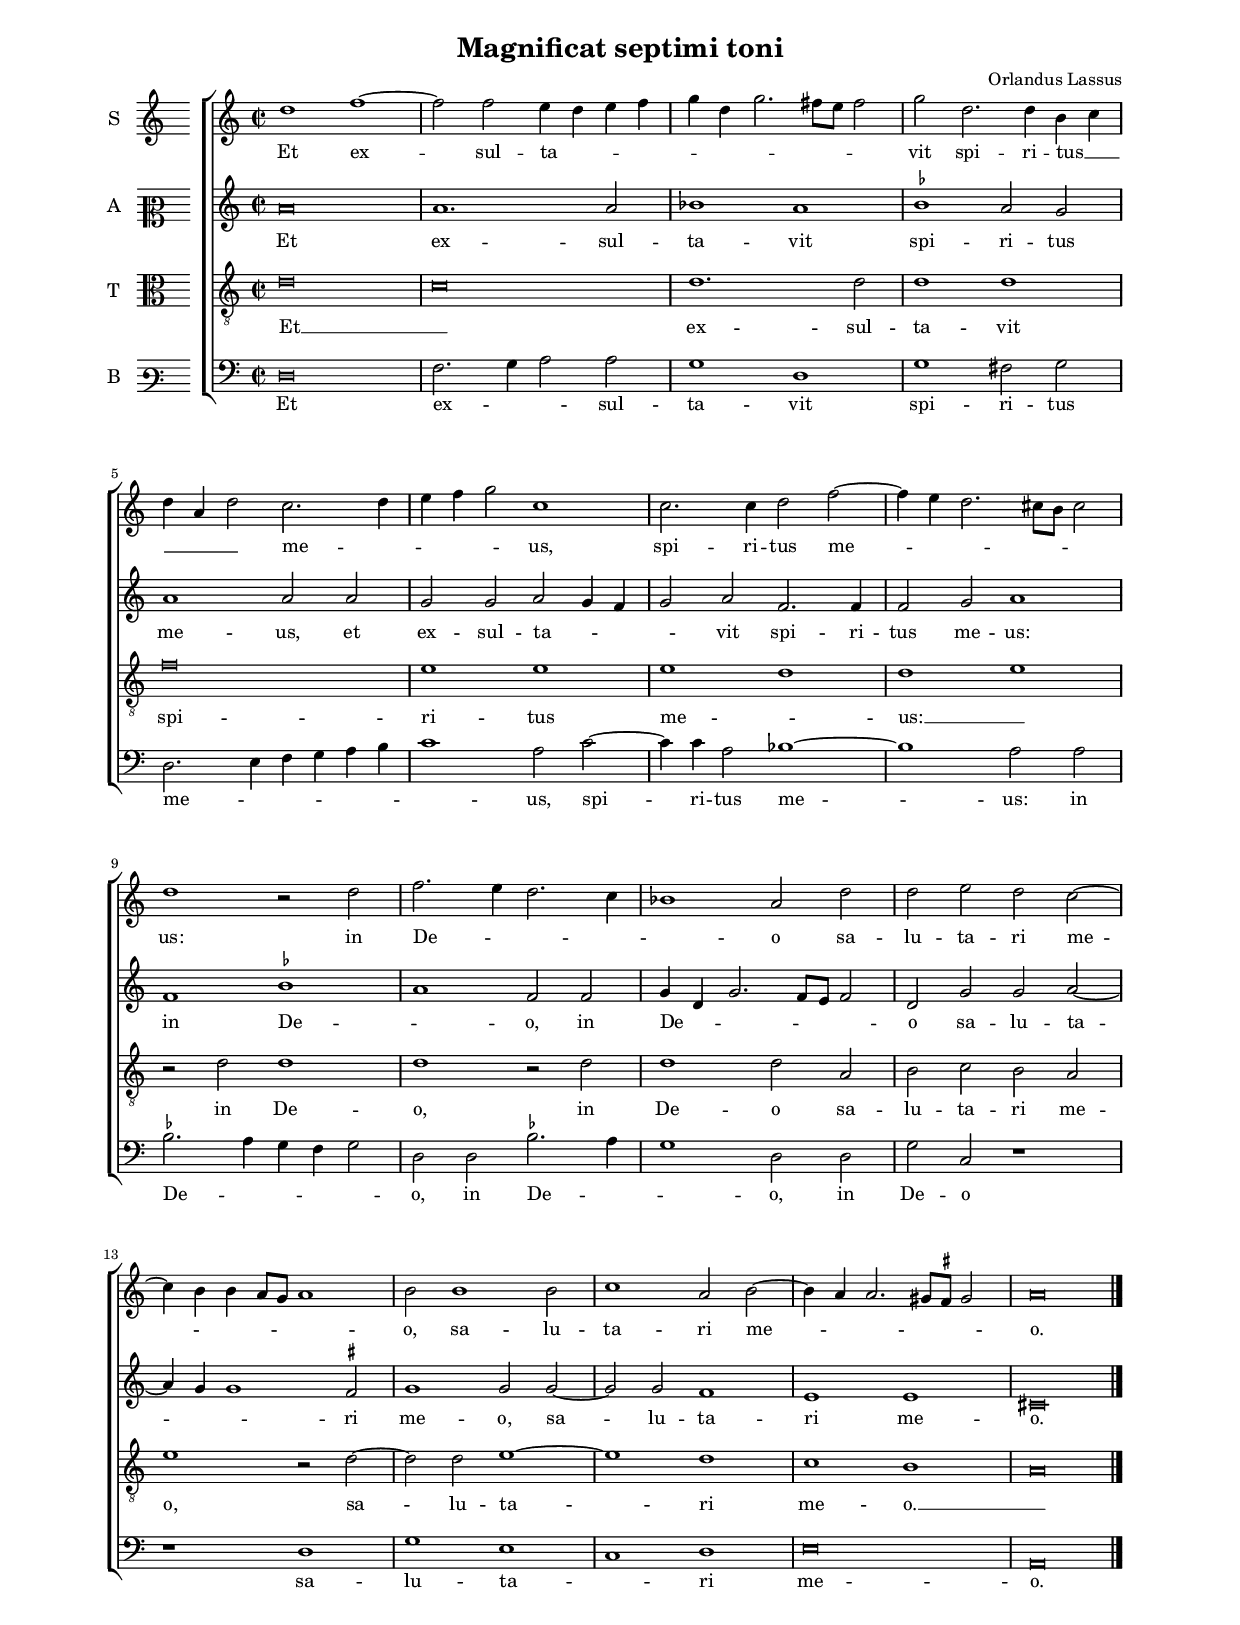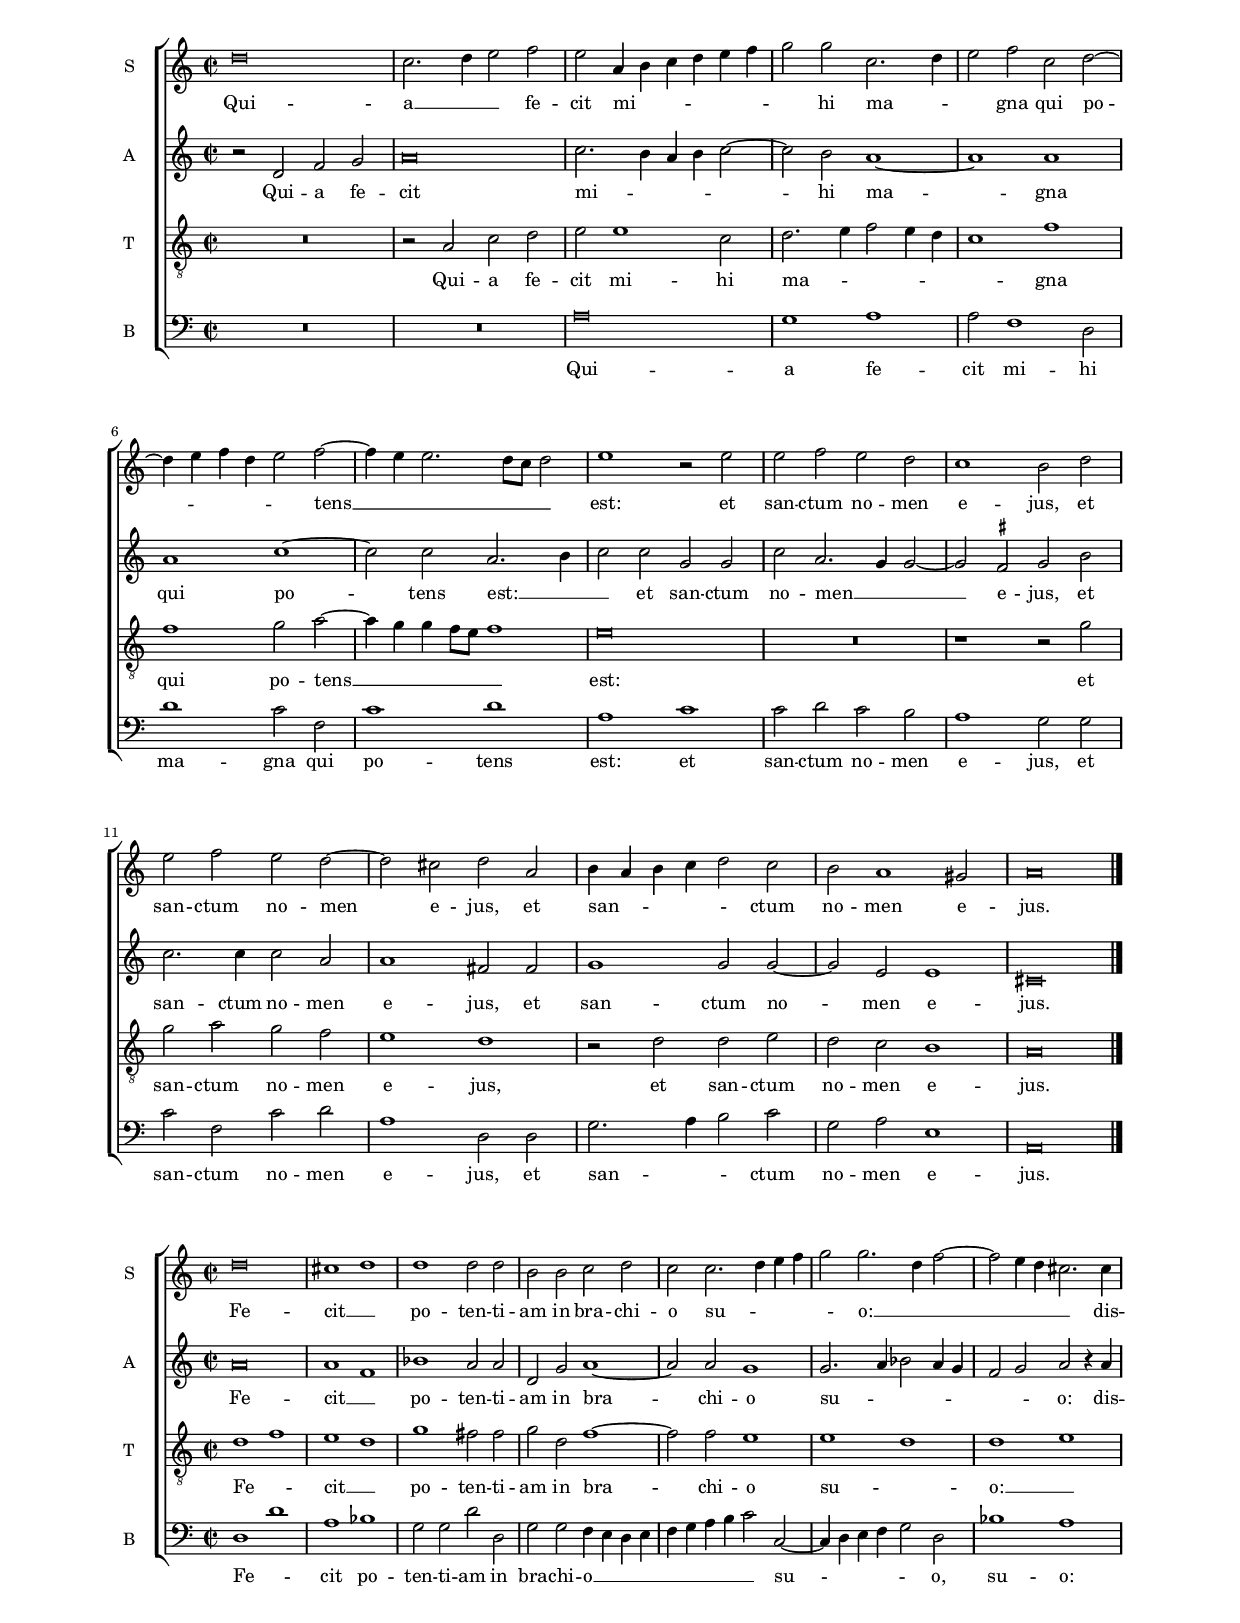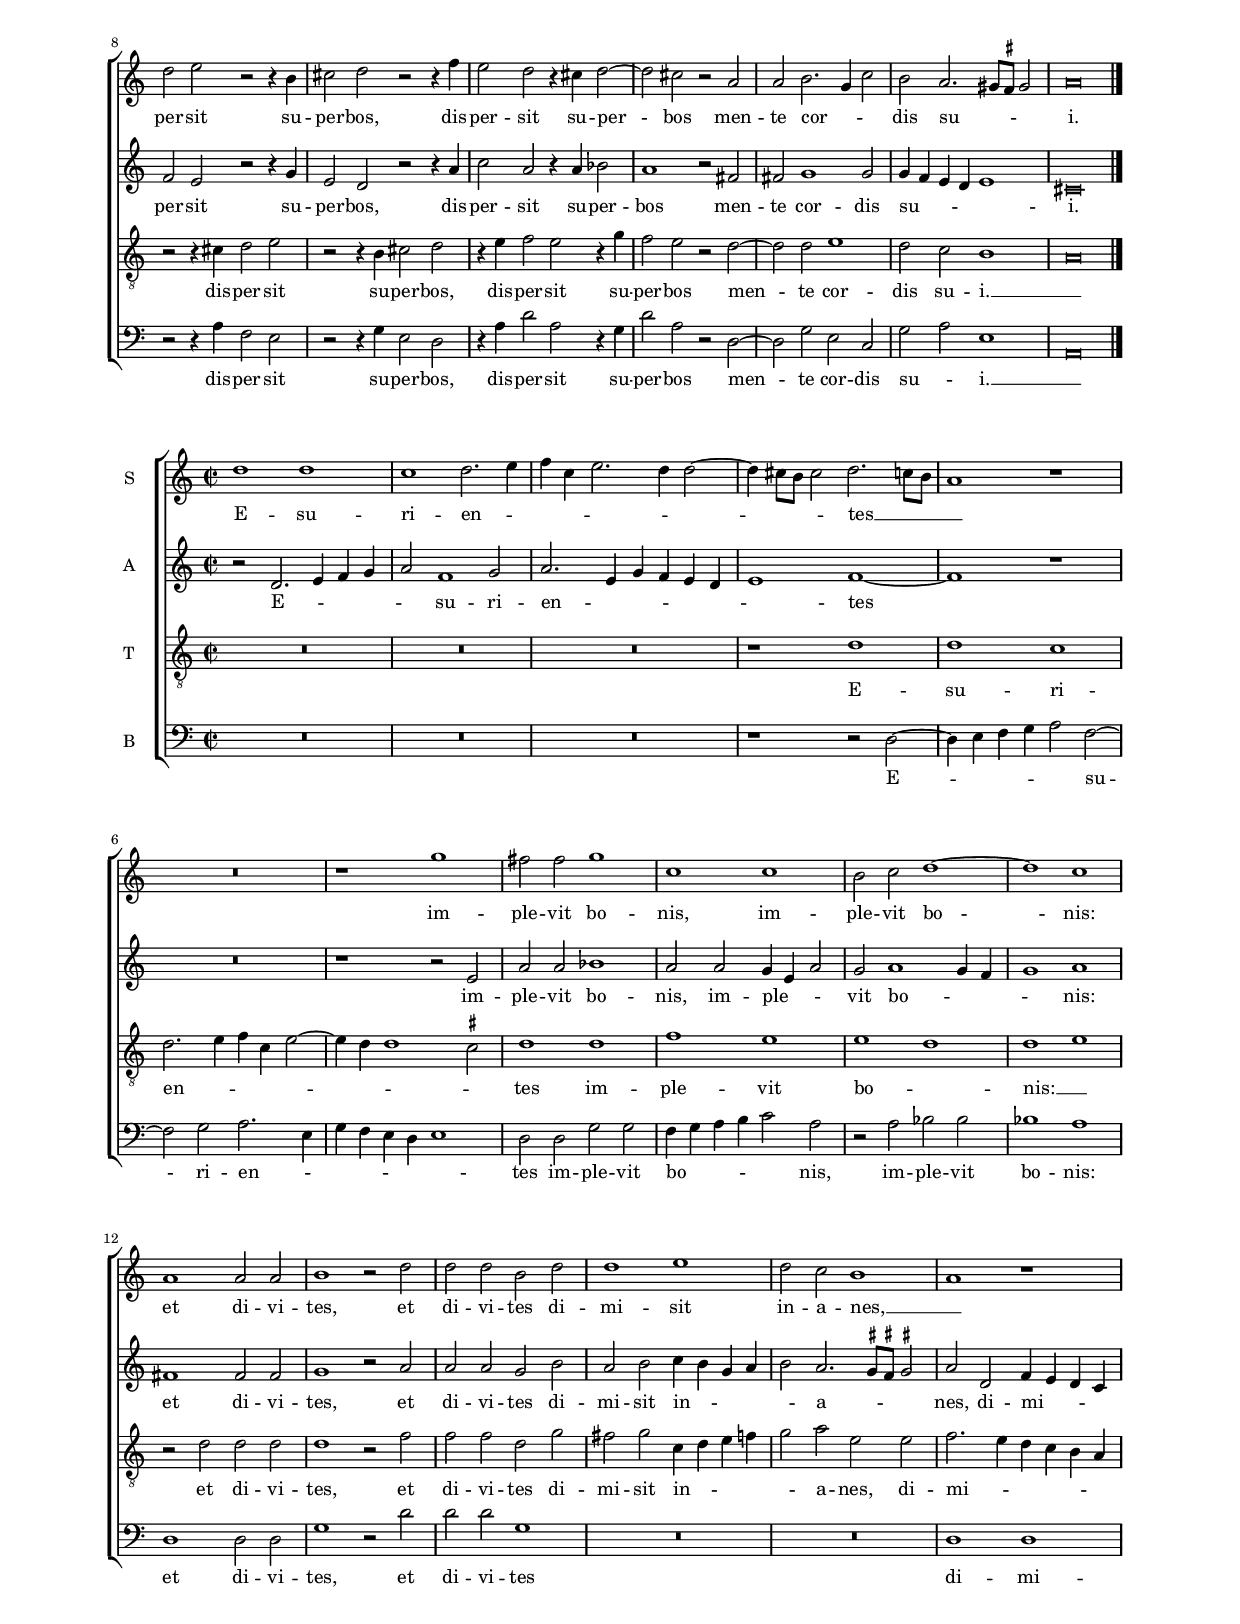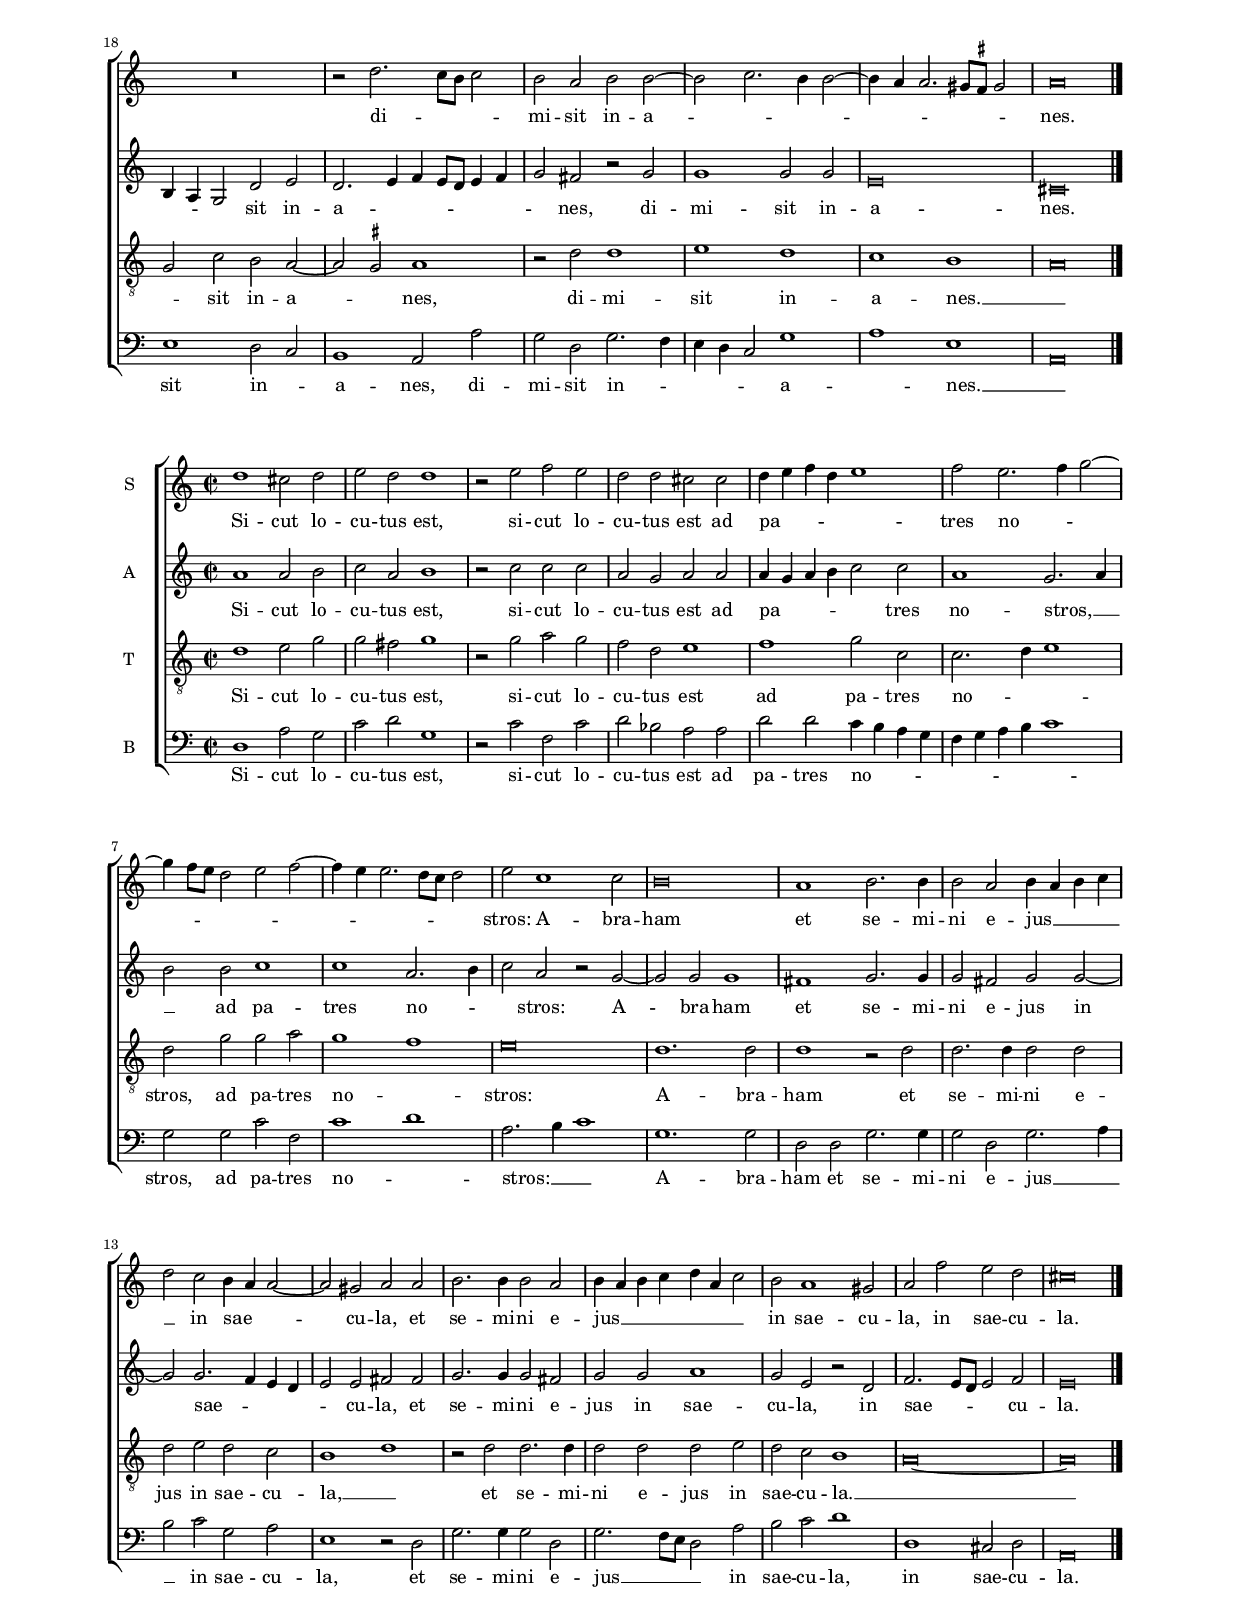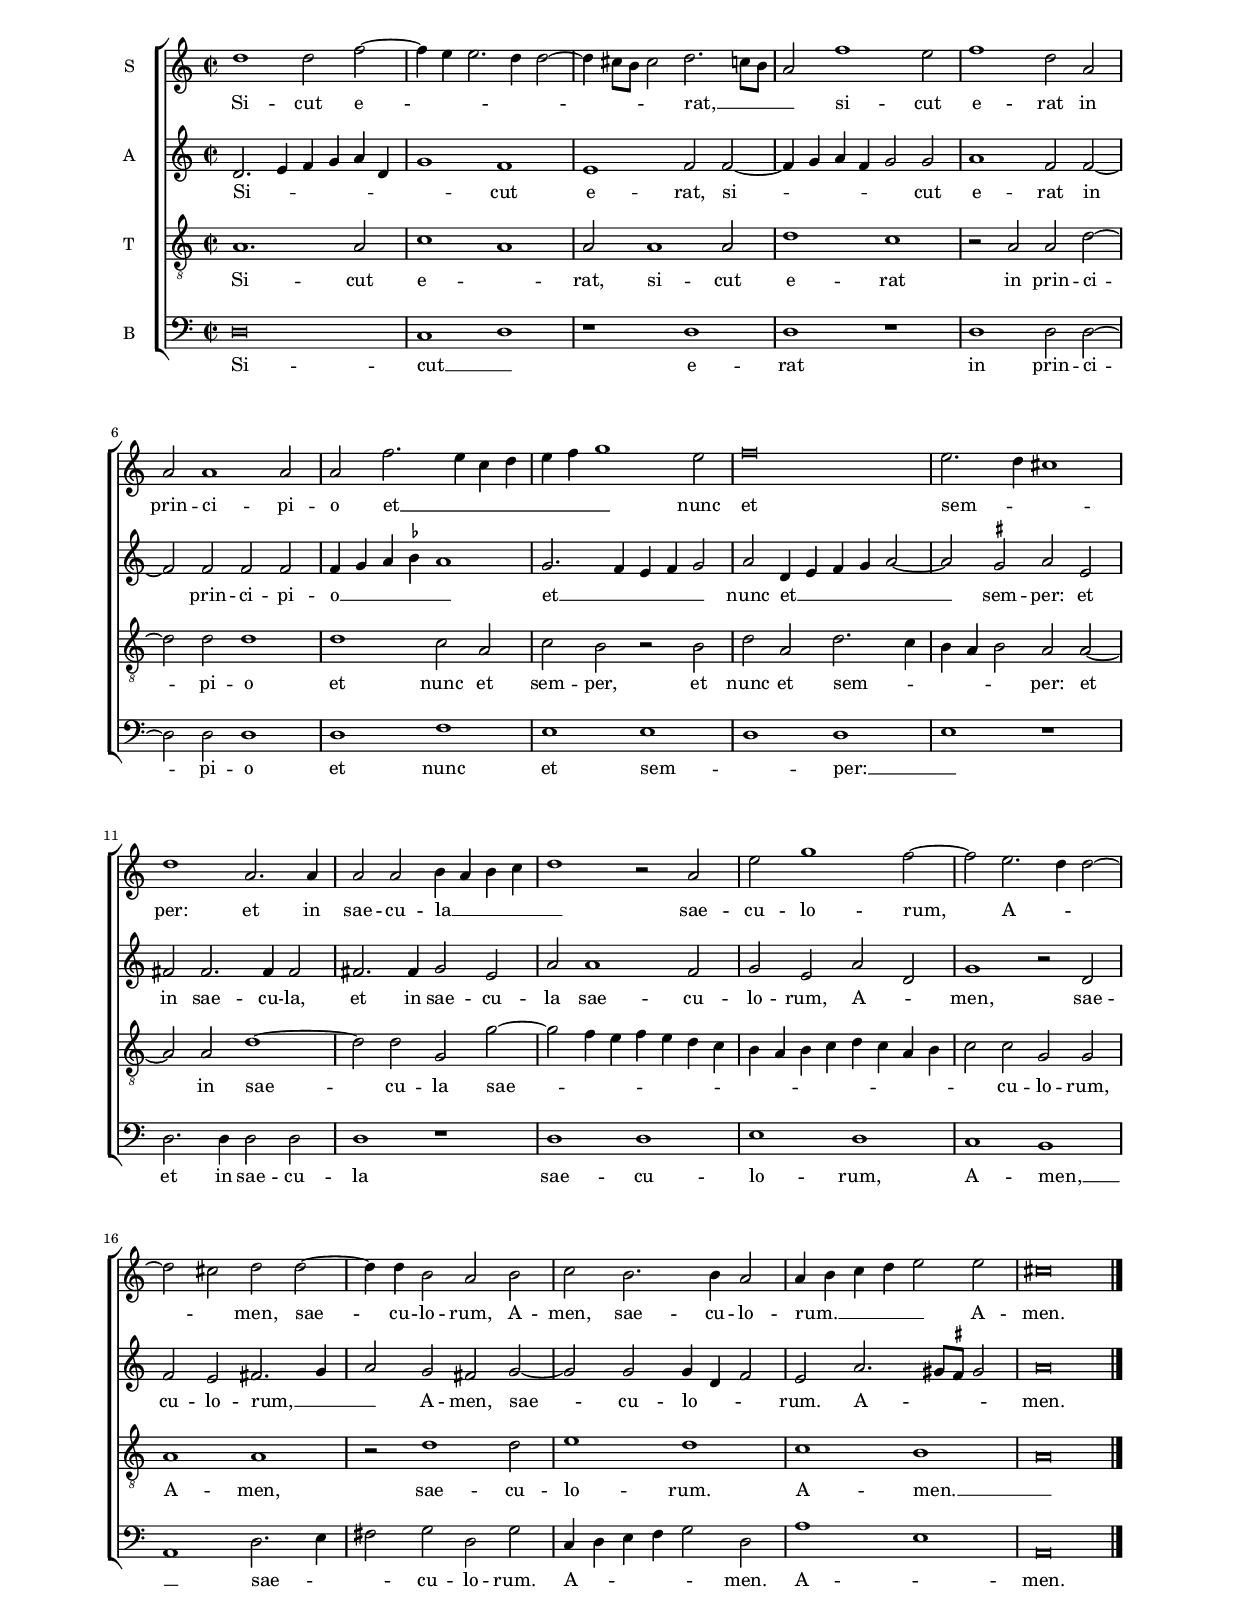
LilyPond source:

\version "2.18.2"
\include "deutsch.ly"
#(set-global-staff-size 15)
#(ly:set-option 'point-and-click #f)


\header
{
  title="Magnificat septimi toni"
  composer="Orlandus Lassus"
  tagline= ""
}
	
	ficta = { \once \set suggestAccidentals = ##t }
	
	forget = #(define-music-function (parser location music) (ly:music?) #{
		\accidentalStyle forget
		$music
		\accidentalStyle default
		#})
	
	m = \melisma
	me = \melismaEnd


\paper
	{
	top-margin = 1.4 \cm
	bottom-margin = 1.8 \cm
	left-margin = 2 \cm
	right-margin = 2 \cm
	ragged-bottom = ##f
	ragged-last-bottom = ##f
	print-page-number = ##f
	score-system-spacing = #'((basic-distance . 18) (minimum-distance . 14) (padding . 7) (strechability . 250))
	system-system-spacing = #'((basic-distance . 18) (minimum-distance . 14) (padding . 7) (strechability . 250))
%	scoreTitleMarkup = \markup { \fill-line  { \null \fontsize #2 \bold \fromproperty #'header:piece \fromproperty #'header:opus } }
	systems-per-page = 4
%	min-systems-per-page = 3
%	oddHeaderMarkup = \markup { \fill-line { \null \null \column \right-align { \fontsize #1 \fromproperty #'page:page-number-string \null } } }
%	evenHeaderMarkup = \markup { \column \right-align { \fontsize #1 \fromproperty #'page:page-number-string \null } }
	}

global = {
	\key c \major
	\time 2/2 \set Score.measureLength = #(ly:make-moment 2/1)
	}
	

incipitcantus = \markup { \score {
	{
	\set Staff.instrumentName = \markup { \fontsize #1 "S" }
	\key c \major
	\clef violin
	s4 \bar ""
	}
	\layout  {
	raggedright = ##t
	indent = 0.7 \cm
	line-width = 1.6 \cm
	\context { \Staff \remove Time_signature_engraver }
	\override Staff.Clef.Y-extent = #'(0 . 0)
	}} \hspace #1 }
      
      
incipitaltus = \markup { \score {
	{
	\set Staff.instrumentName = \markup { \fontsize #1 "A" }
	\key c \major
	\clef mezzosoprano
	s4 \bar ""
	}
	\layout  {
	raggedright = ##t
	indent = 0.7 \cm
	line-width = 1.6 \cm
	\context { \Staff \remove Time_signature_engraver }
	\override Staff.Clef.Y-extent = #'(0 . 0)
	}} \hspace #1 }


incipittenor = \markup { \score {
	{
	\set Staff.instrumentName = \markup { \fontsize #1 "T" }
	\key c \major
	\clef alto
	s4 \bar ""
	}
	\layout  {
	raggedright = ##t
	indent = 0.7 \cm
	line-width = 1.6 \cm
	\context { \Staff \remove Time_signature_engraver }
	\override Staff.Clef.Y-extent = #'(0 . 0)
	}} \hspace #1 }
     
      
incipitbassus = \markup { \score {
	{
	\set Staff.instrumentName = \markup { \fontsize #1 "B" }
	\key c \major
	\clef varbaritone
	s4 \bar ""
	}
	\layout  {
	raggedright = ##t
	indent = 0.7 \cm
	line-width = 1.6 \cm
	\context { \Staff \remove Time_signature_engraver }
	\override Staff.Clef.Y-extent = #'(0 . 0)
	}} \hspace #1 }


cantus =  \relative c''
	{
	d1 f~
	f2 f e4 d e f
	g4 d g2. fis8 e fis2
	g2 d2. d4 h c
%5
	d4 a d2 c2. d4 |
	e4 f g2 c,1
	c2. c4 d2 f~
	f4 e d2. cis8 h cis2
	d1 r2 d
%10
	f2. e4 d2. c4 |
	b1 a2 d
	d2 e d c~
	c4 h h a8 g a1
	h2 h1 h2
%15
	c1 a2 h~ |
	h4 a a2. gis8 \ficta fis gis2
	a\breve \bar "|." |
	}


altus =  \relative c'
       {
	a'\breve
	a1. a2
	b1 a
	\ficta b1 a2 g
%5
	a1 a2 a |
	g2 g a g4 f
	g2 a f2. f4
	f2 g a1
	f1 \ficta b
%10
	a1 f2 f |
	g4 d g2. f8 e f2
	d2 g g a~
	a4 g g1 \ficta fis2
	g1 g2 g~
%15
	g2 g f1 |
	e1 e
	cis\breve |
	}


tenor =  \relative c'
	{
	d\breve
	c\breve
	d1. d2
	d1 d
%5
	f\breve |
	e1 e
	e1 d
	d1 e
	r2 d d1
%10
	d1 r2 d |
	d1 d2 a
	h2 c h a
	e'1 r2 d~
	d2 d e1~
%15
	e1 d |
	c1 h
	a\breve |
	}


bassus  =  \relative c
	{
	d\breve
	f2. g4 a2 a
	g1 d
	g1 fis2 g
%5
	d2. e4 f g a h |
	c1 a2 c~
	c4 c a2 b1~
	b1 a2 a
	\ficta b2. a4 g f g2
%10
	d2 d \ficta b'2. a4 |
	g1 d2 d
	g2 c, r1
	r1 d
	g1 e
%15
	c1 d |
	e\breve
	a,\breve |
	}


lyricscantus = \lyricmode {
	Et ex -- sul -- ta -- _ _ _ _ _ _ _ _ _ vit spi -- ri -- tus __ _ _ _ _ me -- _ _ _ _ us,
	spi -- ri -- tus me -- _ _ _ _ _ us:
	in De -- _ _ _ _ o
	sa -- lu -- ta -- ri me -- _ _ _ _ _ o,
	sa -- lu -- ta -- ri me -- _ _ _ _ _ o.
	}


lyricsaltus = \lyricmode {
	Et ex -- sul -- ta -- vit spi -- ri -- tus me -- us,
	et ex -- sul -- ta -- _ _ _ vit spi -- ri -- tus me -- us:
	in De -- _ o,
	in De -- _ _ _ _ _ o
	sa -- lu -- ta -- _ _ ri me -- o,
	sa -- lu -- ta -- ri me -- o.
	}


lyricstenor = \lyricmode {
	Et __ _ ex -- sul -- ta -- vit spi -- ri -- tus me -- _ us: __ _
	in De -- o,
	in De -- o
	sa -- lu -- ta -- ri me -- o,
	sa -- lu -- ta -- ri me -- o. __ _
	}


lyricsbassus = \lyricmode {
	Et ex -- _ _ sul -- ta -- vit spi -- ri -- tus me -- _ _ _ _ _ _ us,
	spi -- ri -- tus me -- us:
	in De -- _ _ _ _ o,
	in De -- _ _ o,
	in De -- o
	sa -- lu -- ta -- _ ri me -- o.
	}


\score
{  
	% \transpose {
	\new ChoirStaff \with { \override StaffGrouper.staff-staff-spacing.basic-distance = #12 }
	<<

	\new Staff << \global
	\new Voice="v1" {
		\set Staff.instrumentName=\incipitcantus
		\set Staff.midiInstrument = "reed organ"
		\clef violin
		\cantus }
	\new Lyrics \lyricsto "v1" {\lyricscantus }
	>>


	\new Staff << \global
	\new Voice="v2" {
		\set Staff.instrumentName=\incipitaltus
		\set Staff.midiInstrument = "reed organ"
		\clef violin 
		\altus}
	\new Lyrics \lyricsto "v2" {\lyricsaltus }
	>>


	\new Staff << \global
	\new Voice="v3" {
		\set Staff.instrumentName=\incipittenor
		\set Staff.midiInstrument = "reed organ"
		\clef "G_8"
		\tenor }
	\new Lyrics \lyricsto "v3" {\lyricstenor }
	>>


	\new Staff << \global
	\new Voice="v4" {
		\set Staff.instrumentName=\incipitbassus
		\set Staff.midiInstrument = "reed organ"
		\clef bass
		\bassus }
	\new Lyrics \lyricsto "v4" {\lyricsbassus}
	>>

	>>
	% } % transpose

	\layout
	{
	indent = 1.6 \cm
%	\context { \Lyrics \override VerticalAxisGroup.nonstaff-relatedstaff-spacing.padding = #2 }
	\context { \Staff \override TimeSignature.break-visibility = #end-of-line-invisible }
%	\context { \Staff \override InstrumentName.X-offset = #'-25 }
	\context { \Score \override BarNumber.padding = #2 }
	\context { \Voice \override NoteHead.style = #'baroque }
	}


\midi
	{
    	\tempo 2 = 90
	}

}

%%%%%%%%%%%%%%%%%%%%   2. QUIA FECIT MIHI MAGNA


global = {
	\key c \major
	\time 2/2 \set Score.measureLength = #(ly:make-moment 2/1)
	}


cantus =  \relative c''
	{
	d\breve
	c2. d4 e2 f
	e2 a,4 h c d e f
	g2 g c,2. d4
%5
	e2 f c d~ |
	d4 e f d e2 f~
	f4 e e2. d8 c d2
	e1 r2 e
	e2 f e d
%10
	c1 h2 d |
	e2 f e d~
	d2 cis d a
	h4 a h c d2 c
	h2 a1 gis2
%15
	a\breve \bar "|." |
	}


altus =  \relative c'
        {
	r2 d f g
	a\breve
	c2. h4 a h c2~
	c2 h a1~
%5
	a1 a |
	a1 c~
	c2 c a2. h4
	c2 c g g
	c2 a2. g4 g2~
%10
	g2 \ficta fis g h |
	c2. c4 c2 a
	a1 fis2 fis
	g1 g2 g~
	g2 e e1
%15
	cis\breve |
	}


tenor =  \relative c'
	{
	R\breve
	r2 a c d
	e2 e1 c2
	d2. e4 f2 e4 d
%5
	c1 f |
	f1 g2 a~
	a4 g g f8 e f1
	e\breve
	R\breve
%10
	r1 r2 g |
	g2 a g f
	e1 d
	r2 d d e
	d2 c h1
%15
	a\breve |
	}


bassus  =  \relative c
	{
	R\breve
	R\breve
	a'\breve
	g1 a
%5
	a2 f1 d2 |
	d'1 c2 f,
	c'1 d
	a1 c
	c2 d c h
%10
	a1 g2 g |
	c2 f, c' d
	a1 d,2 d
	g2. a4 h2 c
	g2 a e1
%15
	a,\breve |
	}


lyricscantus = \lyricmode {
	Qui -- a __ _ _ fe -- cit mi -- _ _ _ _ _ _ hi ma -- _ _ gna qui po -- _ _ _ _ tens __ _ _ _ _ _ est:
	et san -- ctum no -- men e -- jus,
	et san -- ctum no -- men e -- jus,
	et san -- _ _ _ _ ctum no -- men e -- jus.
	}


lyricsaltus = \lyricmode {
	Qui -- a fe -- cit mi -- _ _ _ _ hi ma -- gna qui po -- tens est: __ _ _
	et san -- ctum no -- men __ _ _ e -- jus,
	et san -- ctum no -- men e -- jus,
	et san -- ctum no -- men e -- jus.
	}


lyricstenor = \lyricmode {
	Qui -- a fe -- cit mi -- hi ma -- _ _ _ _ _ gna qui po -- tens __ _ _ _ _ _ est:
	et san -- ctum no -- men e -- jus,
	et san -- ctum no -- men e -- jus.
	}


lyricsbassus = \lyricmode {
	Qui -- a fe -- cit mi -- hi ma -- gna qui po -- tens est:
	et san -- ctum no -- men e -- jus,
	et san -- ctum no -- men e -- jus,
	et san -- _ _ ctum no -- men e -- jus.
	}


\score
{  
	% \transpose {
	\new ChoirStaff \with { \override StaffGrouper.staff-staff-spacing.basic-distance = #12 }
	<<

	\new Staff <<\global
	\new Voice="v1" {
	  \set Staff.instrumentName="S"
		\set Staff.midiInstrument = "reed organ"
		\clef violin
		\cantus }
	\new Lyrics \lyricsto "v1" {\lyricscantus }
	>>


	\new Staff << \global
	\new Voice="v2" {
	  \set Staff.instrumentName="A"
		\set Staff.midiInstrument = "reed organ"
		\clef violin 
		\altus}
	\new Lyrics \lyricsto "v2" {\lyricsaltus }
	>>


	\new Staff <<\global
	\new Voice="v3" {
	  \set Staff.instrumentName="T"
		\set Staff.midiInstrument = "reed organ"
		\clef "G_8"
		\tenor }
	\new Lyrics \lyricsto "v3" {\lyricstenor }
	>>


	\new Staff <<\global
	\new Voice="v4" {
	  \set Staff.instrumentName="B"
		\set Staff.midiInstrument = "reed organ"
		\clef bass
		\bassus }
	\new Lyrics \lyricsto "v4" {\lyricsbassus}
	>>
	
	>>
	% } % transpose

	\layout
	{
	indent = 0.8 \cm
%	\context { \Lyrics \override VerticalAxisGroup.nonstaff-relatedstaff-spacing.padding = #2 }
	\context { \Staff \override TimeSignature.break-visibility = #end-of-line-invisible }
%	\context { \Staff \override InstrumentName.X-offset = #'-25 }
	\context { \Score \override BarNumber.padding = #2 }
	\context { \Voice \override NoteHead.style = #'baroque }
	}

\midi
	{
    	\tempo 2 = 90
	}
	
}


%%%%%%%%%%%%%%%%%%%%   3. FECIT POTENTIAM


global = {
	\key c \major
	\time 2/2 \set Score.measureLength = #(ly:make-moment 2/1)
	}


cantus =  \relative c''
	{
	d\breve
	cis1 d
	d1 d2 d
	h2 h c d
%5
	c2 c2. d4 e f |
	g2 g2. d4 f2~
	f2 e4 d cis2. cis4
	d2 e r r4 h
	cis2 d r r4 f
%10
	e2 d r4 cis d2~ |
	d2 cis r a
	a2 h2. g4 c2
	h2 a2. gis8 \ficta fis gis2
	a\breve \bar "|." |
	}


altus =  \relative c'
        {
	a'\breve
	a1 f
	b1 a2 a
	d,2 g a1~
%5
	a2 a g1 |
	g2. a4 b2 a4 g
	f2 g a r4 a
	f2 e r r4 g
	e2 d r r4 a'
%10
	c2 a r4 a b2 |
	a1 r2 fis
	fis2 g1 g2
	g4 f e d e1
	cis\breve |
	}


tenor =  \relative c'
	{
	d1 f
	e1 d
	g1 fis2 fis
	g2 d f1~
%5
	f2 f e1 |
	e1 d
	d1 e
	r2 r4 cis d2 e
	r2 r4 h cis2 d
%10
	r4 e f2 e r4 g |
	f2 e r d~
	d2 d e1
	d2 c h1
	a\breve |
	}


bassus  =  \relative c
	{
	d1 d'
	a1 b
	g2 g d' d,
	g2 g f4 e d e
%5
	f4 g a h c2 c,~ |
	c4 d e f g2 d
	b'1 a
	r2 r4 a f2 e
	r2 r4 g e2 d
%10
	r4 a' d2 a r4 g |
	d'2 a r d,~
	d2 g e c
	g'2 a e1
	a,\breve |
	}


lyricscantus = \lyricmode {
	Fe -- cit __ _ po -- ten -- ti -- am in bra -- chi -- o su -- _ _ _ _ o: __ _ _ _ _ _ 
	dis -- per -- sit su -- per -- bos,
	dis -- per -- sit su -- per -- bos
	men -- te cor -- _ _ dis su -- _ _ _ i.
	}


lyricsaltus = \lyricmode {
	Fe -- cit __ _ po -- ten -- ti -- am in bra -- chi -- o su -- _ _ _ _ _ _ o:
	dis -- per -- sit su -- per -- bos,
	dis -- per -- sit su -- per -- bos
	men -- te cor -- dis su -- _ _ _ _ i.
	}


lyricstenor = \lyricmode {
	Fe -- _ cit __ _ po -- ten -- ti -- am in bra -- chi -- o su -- _ o: __ _
	dis -- per -- sit su -- per -- bos,
	dis -- per -- sit su -- per -- bos
	men -- te cor -- dis su -- i. __ _
	}


lyricsbassus = \lyricmode {
	Fe -- _ cit po -- ten -- ti -- am in bra -- chi -- o __ _ _ _ _ _ _ _ _ su -- _ _ _ _ o,
	su -- o:
	dis -- per -- sit su -- per -- bos,
	dis -- per -- sit su -- per -- bos
	men -- te cor -- dis su -- _ i. __ _
	}


\score
{  
	% \transpose {
	\new ChoirStaff \with { \override StaffGrouper.staff-staff-spacing.basic-distance = #12 }
	<<

	\new Staff <<\global
	\new Voice="v1" {
	  \set Staff.instrumentName="S"
		\set Staff.midiInstrument = "reed organ"
		\clef violin
		\cantus }
	\new Lyrics \lyricsto "v1" {\lyricscantus }
	>>


	\new Staff << \global
	\new Voice="v2" {
	  \set Staff.instrumentName="A"
		\set Staff.midiInstrument = "reed organ"
		\clef violin 
		\altus}
	\new Lyrics \lyricsto "v2" {\lyricsaltus }
	>>


	\new Staff <<\global
	\new Voice="v3" {
	  \set Staff.instrumentName="T"
		\set Staff.midiInstrument = "reed organ"
		\clef "G_8"
		\tenor }
	\new Lyrics \lyricsto "v3" {\lyricstenor }
	>>


	\new Staff <<\global
	\new Voice="v4" {
	  \set Staff.instrumentName="B"
		\set Staff.midiInstrument = "reed organ"
		\clef bass
		\bassus }
	\new Lyrics \lyricsto "v4" {\lyricsbassus}
	>>
	
	>>
	% } % transpose

	\layout
	{
	indent = 0.8 \cm
%	\context { \Lyrics \override VerticalAxisGroup.nonstaff-relatedstaff-spacing.padding = #2 }
	\context { \Staff \override TimeSignature.break-visibility = #end-of-line-invisible }
%	\context { \Staff \override InstrumentName.X-offset = #'-25 }
	\context { \Score \override BarNumber.padding = #2 }
	\context { \Voice \override NoteHead.style = #'baroque }
	}


\midi
	{
    	\tempo 2 = 90
	}
	
}


%%%%%%%%%%%%%%%%%%%%   4.  ESURIENTES


global = {
	\key c \major
	\time 2/2 \set Score.measureLength = #(ly:make-moment 2/1)
	}


cantus =  \relative c''
	{
	d1 d
	c1 d2. e4
	f4 c e2. d4 d2~
	d4 cis8 h cis2 d2. c8 h
%5
	a1 r |
	R\breve
	r1 g'
	fis2 fis g1
	c,1 c
%10
	h2 c d1~ |
	d1 c
	a1 a2 a
	h1 r2 d
	d2 d h d
%15
	d1 e |
	d2 c h1
	a1 r
	R\breve
	r2 d2. c8 h c2
%20
	h2 a h h~ |
	h2 c2. h4 h2~
	h4 a a2. gis8 \ficta fis gis2
	a\breve \bar "|." |
	}


altus =  \relative c'
        {
	r2 d2. e4 f g
	a2 f1 g2
	a2. e4 g f e d
	e1 f~
%5
	f1 r
	R\breve
	r1 r2 e
	a2 a b1
	a2 a g4 e a2
%10
	g2 a1 g4 f |
	g1 a
	fis1 fis2 fis
	g1 r2 a
	a2 a g h
%15
	a2 h c4 h g a |
	h2 a2. \ficta gis8 \ficta fis \ficta gis!2
	a2 d, f4 e d c
	h4 a g2 d' e
	d2. e4 f e8 d e4 f
%20
	g2 fis r g |
	g1 g2 g
	e\breve
	cis\breve |
	}


tenor =  \relative c'
	{
	R\breve
	R\breve
	R\breve
	r1 d
%5
	d1 c |
	d2. e4 f c e2~
	e4 d d1 \ficta cis2
	d1 d
	f1 e
%10
	e1 d |
	d1 e
	r2 d d d
	d1 r2 f
	f2 f d g
%15
	fis2 g c,4 d e f |
	g2 a e e
	f2. e4 d c h a
	g2 c h a~
	a2 \ficta gis a1
%20
	r2 d d1 |
	e1 d
	c1 h
	a\breve |
	}


bassus  =  \relative c
	{
	R\breve
	R\breve
	R\breve
	r1 r2 d~
%5
	d4 e f g a2 f~ |
	f2 g a2. e4
	g4 f e d e1
	d2 d g g
	f4 g a h c2 a
%10
	r2 a b b |
	b1 a
	d,1 d2 d
	g1 r2 d'
	d2 d g,1
%15
	R\breve |
	R\breve
	d1 d
	e1 d2 c
	h1 a2 a'
%20
	g2 d g2. f4 |
	e4 d c2 g'1
	a1 e
	a,\breve |
	}


lyricscantus = \lyricmode {
	E -- su -- ri -- en -- _ _ _ _ _ _ _ _ _ tes __ _ _ _ im -- ple -- vit bo -- nis,
	im -- ple -- vit bo -- nis:
	et di -- vi -- tes,
	et di -- vi -- tes
	di -- mi -- sit in -- a -- nes, __ _
	di -- _ _ _ mi -- sit in -- a -- _ _ _ _ _ _ _ _ nes.
	}


lyricsaltus = \lyricmode {
	E -- _ _ _ _ su -- ri -- en -- _ _ _ _ _ _ tes im -- ple -- vit bo -- nis,
	im -- ple -- _ _ vit bo -- _ _ _ nis:
	et di -- vi -- tes,
	et di -- vi -- tes
	di -- mi -- sit in -- _ _ _ _ a -- _ _ _ nes,
	di -- mi -- _ _ _ _ _ _ sit in -- a -- _ _ _ _ _ _ _ nes,
	di -- mi -- sit in -- a -- nes.
	}


lyricstenor = \lyricmode {
	E -- su -- ri -- en -- _ _ _ _ _ _ _ tes im -- ple -- vit bo -- _ nis: __ _
	et di -- vi -- tes,
	et di -- vi -- tes
	di -- mi -- sit in -- _ _ _ _ a -- nes,
	di -- mi -- _ _ _ _ _ _ sit in -- a -- _ nes,
	di -- mi -- sit in -- a -- nes. __ _
	}


lyricsbassus = \lyricmode {
	E -- _ _ _ _ su -- ri -- en -- _ _ _ _ _ _ tes im -- ple -- vit bo -- _ _ _ _ nis,
	im -- ple -- vit bo -- nis:
	et di -- vi -- tes,
	et di -- vi -- tes
	di -- mi -- sit in -- _ a -- nes,
	di -- mi -- sit in -- _ _ _ _ a -- _ nes. __ _
	}


\score
{  
	% \transpose {
	\new ChoirStaff \with { \override StaffGrouper.staff-staff-spacing.basic-distance = #12 }
	<<

	\new Staff <<\global
	\new Voice="v1" {
	  \set Staff.instrumentName="S"
		\set Staff.midiInstrument = "reed organ"
		\clef violin
		\cantus }
	\new Lyrics \lyricsto "v1" {\lyricscantus }
	>>


	\new Staff << \global
	\new Voice="v2" {
	  \set Staff.instrumentName="A"
		\set Staff.midiInstrument = "reed organ"
		\clef violin 
		\altus}
	\new Lyrics \lyricsto "v2" {\lyricsaltus }
	>>


	\new Staff <<\global
	\new Voice="v3" {
	  \set Staff.instrumentName="T"
		\set Staff.midiInstrument = "reed organ"
		\clef "G_8"
		\tenor }
	\new Lyrics \lyricsto "v3" {\lyricstenor }
	>>


	\new Staff <<\global
	\new Voice="v4" {
	  \set Staff.instrumentName="B"
		\set Staff.midiInstrument = "reed organ"
		\clef bass
		\bassus }
	\new Lyrics \lyricsto "v4" {\lyricsbassus}
	>>
	
	>>
	% } % transpose

	\layout
	{
	indent = 0.8 \cm
%	\context { \Lyrics \override VerticalAxisGroup.nonstaff-relatedstaff-spacing.padding = #2 }
	\context { \Staff \override TimeSignature.break-visibility = #end-of-line-invisible }
%	\context { \Staff \override InstrumentName.X-offset = #'-25 }
	\context { \Score \override BarNumber.padding = #2 }
	\context { \Voice \override NoteHead.style = #'baroque }
	}


\midi
	{
    	\tempo 2 = 90
	}

}


%%%%%%%%%%%%%%%%%%%%   5. SICUT LOCUTUS EST AD PATRES NOSTROS


global = {
	\key c \major
	\time 2/2 \set Score.measureLength = #(ly:make-moment 2/1)
	}


cantus =  \relative c''
	{
	d1 cis2 d
	e2 d d1
	r2 e f e
	d2 d cis cis
%5
	d4 e f d e1 |
	f2 e2. f4 g2~
	g4 f8 e d2 e f~
	f4 e e2. d8 c d2
	e2 c1 c2
%10
	h\breve |
	a1 h2. h4
	h2 a h4 a h c
	d2 c h4 a a2~
	a2 gis a a
%15
	h2. h4 h2 a |
	h4 a h c d a c2
	h2 a1 gis2
	a2 f' e d
	cis\breve \bar "|." |
	}


altus =  \relative c'
        {
	a'1 a2 h
	c2 a h1
	r2 c c c
	a2 g a a
%5
	a4 g a h c2 c |
	a1 g2. a4
	h2 h c1
	c1 a2. h4
	c2 a r g~
%10
	g2 g g1 |
	fis1 g2. g4
	g2 fis g g~
	g2 g2. f4 e d
	e2 e fis fis
%15
	g2. g4 g2 fis |
	g2 g a1
	g2 e r d
	f2. e8d e2 f
	e\breve |
	}


tenor =  \relative c'
	{
	d1 e2 g
	g2 fis g1
	r2 g a g
	f2 d e1
%5
	f1 g2 c, |
	c2. d4 e1
	d2 g g a
	g1 f
	e\breve
%10
	d1. d2 |
	d1 r2 d
	d2. d4 d2 d
	d2 e d c
	h1 d
%15
	r2 d d2. d4 |
	d2 d d e
	d2 c h1
	a\breve~
	a\breve  |
	}


bassus  =  \relative c
	{
	d1 a'2 g
	c2 d g,1
	r2 c f, c'
	d2 b a a
%5
	d2 d c4 h a g |
	f4 g a h c1
	g2 g c f,
	c'1 d
	a2. h4 c1
%10
	g1. g2 |
	d2 d g2. g4
	g2 d g2. a4
	h2 c g a
	e1 r2 d
%15
	g2. g4 g2 d |
	g2. f8 e d2 a'
	h2 c d1
	d,1 cis2 d
	a\breve |
	}


lyricscantus = \lyricmode {
	Si -- cut lo -- cu -- tus est,
	si -- cut lo -- cu -- tus est ad pa -- _ _ _ _ tres no -- _ _ _ _ _ _ _ _ _ _ _ _ stros:
	A -- bra -- ham
	et se -- mi -- ni e -- jus __ _ _ _ _ in sae -- _ _ cu -- la,
	et se -- mi -- ni e -- jus __ _ _ _ _ _ _ in sae -- cu -- la,
	in sae -- cu -- la.
	}


lyricsaltus = \lyricmode {
	Si -- cut lo -- cu -- tus est,
	si -- cut lo -- cu -- tus est ad pa -- _ _ _ _ tres no -- stros, __ _ _
	ad pa -- tres no -- _ _ stros:
	A -- bra -- ham
	et se -- mi -- ni e -- jus in sae -- _ _ _ _ cu -- la,
	et se -- mi -- ni e -- jus in sae -- cu -- la,
	in sae -- _ _ _ cu -- la.
	}


lyricstenor = \lyricmode {
	Si -- cut lo -- cu -- tus est,
	si -- cut lo -- cu -- tus est ad pa -- tres no -- _ _ stros,
	ad pa -- tres no -- _ stros:
	A -- bra -- ham
	et se -- mi -- ni e -- jus in sae -- cu -- la, __ _
	et se -- mi -- ni e -- jus in sae -- cu -- la. __ _
	}


lyricsbassus = \lyricmode {
	Si -- cut lo -- cu -- tus est,
	si -- cut lo -- cu -- tus est ad pa -- tres no -- _ _ _ _ _ _ _ _ stros,
	ad pa -- tres no -- _ stros: __ _ _
	A -- bra -- ham
	et se -- mi -- ni e -- jus __ _ _ in sae -- cu -- la,
	et se -- mi -- ni e -- jus __ _ _ _ in sae -- cu -- la,
	in sae -- cu -- la.
	}


\score
{  
	% \transpose {
	\new ChoirStaff \with { \override StaffGrouper.staff-staff-spacing.basic-distance = #12 }
	<<

	\new Staff <<\global
	\new Voice="v1" {
	  \set Staff.instrumentName="S"
		\set Staff.midiInstrument = "reed organ"
		\clef violin
		\cantus }
	\new Lyrics \lyricsto "v1" {\lyricscantus }
	>>


	\new Staff << \global
	\new Voice="v2" {
	  \set Staff.instrumentName="A"
		\set Staff.midiInstrument = "reed organ"
		\clef violin 
		\altus}
	\new Lyrics \lyricsto "v2" {\lyricsaltus }
	>>


	\new Staff <<\global
	\new Voice="v3" {
	  \set Staff.instrumentName="T"
		\set Staff.midiInstrument = "reed organ"
		\clef "G_8"
		\tenor }
	\new Lyrics \lyricsto "v3" {\lyricstenor }
	>>


	\new Staff <<\global
	\new Voice="v4" {
	  \set Staff.instrumentName="B"
		\set Staff.midiInstrument = "reed organ"
		\clef bass
		\bassus }
	\new Lyrics \lyricsto "v4" {\lyricsbassus}
	>>
	
	>>
	% } % transpose

	\layout
	{
	indent = 0.8 \cm
%	\context { \Lyrics \override VerticalAxisGroup.nonstaff-relatedstaff-spacing.padding = #2 }
	\context { \Staff \override TimeSignature.break-visibility = #end-of-line-invisible }
%	\context { \Staff \override InstrumentName.X-offset = #'-25 }
	\context { \Score \override BarNumber.padding = #2 }
	\context { \Voice \override NoteHead.style = #'baroque }
	}


\midi
	{
    	\tempo 2 = 90
	}

}


%%%%%%%%%%%%%%%%%%%%   6. SICUT ERAT IN PRINCIPIO


global = {
	\key c \major
	\time 2/2 \set Score.measureLength = #(ly:make-moment 2/1)
	}


cantus =  \relative c''
	{
	d1 d2 f~
	f4 e e2. d4 d2~
	d4 cis8 h cis2 d2. c8 h
	a2 f'1 e2
%5
	f1 d2 a |
	a2 a1 a2
	a2 f'2. e4 c d
	e4 f g1 e2
	f\breve
%10
	e2. d4 cis1 |
	d1 a2. a4
	a2 a h4 a h c
	d1 r2 a
	e'2 g1 f2~
%15
	f2 e2. d4 d2~ |
	d2 cis d d~
	d4 d h2 a h
	c2 h2. h4 a2
	a4 h c d e2 e
%20
	cis\breve \bar "|." |
	}


altus =  \relative c'
        {
	d2. e4 f g a d,
	g1 f
	e1 f2 f~
	f4 g a f g2 g
%5
	a1 f2 f~ |
	f2 f f f
	f4 g a \ficta b a1
	g2. f4 e f g2
	a2 d,4 e f g a2~
%10
	a2 \ficta gis a e |
	fis2 fis2. fis4 fis2
	fis2. fis4 g2 e
	a2 a1 f2
	g2 e a d,
%15
	g1 r2 d |
	f2 e fis2. g4
	a2 g fis g~
	g2 g g4 d f2
	e2 a2. gis8 \ficta fis gis2
%20
	a\breve |
	}


tenor =  \relative c'
	{
	a1. a2
	c1 a
	a2 a1 a2
	d1 c
%5
	r2 a a d~ |
	d2 d d1
	d1 c2 a
	c2 h r h
	d2 a d2. c4
%10
	h4 a h2 a a~ |
	a2 a d1~
	d2 d g, g'~
	g2 f4 e f e d c
	h4 a h c d c a h
%15
	c2 c g g |
	a1 a
	r2 d1 d2
	e1 d
	c1 h
%20
	a\breve |
	}


bassus  =  \relative c
	{
	d\breve
	c1 d
	r1 d
	d1 r
%5
	d1 d2 d~ |
	d2 d d1
	d1 f
	e1 e
	d1 d
%10
	e1 r |
	d2. d4 d2 d
	d1 r
	d1 d
	e1 d
%15
	c1 h |
	a1 d2. e4
	fis2 g d g
	c,4 d e f g2 d
	a'1 e
%20
	a,\breve |
	}


lyricscantus = \lyricmode {
	Si -- cut e -- _ _ _ _ _ _ _ rat, __ _ _ _
	si -- cut e -- rat in prin -- ci -- pi -- o et __ _ _ _ _ _ _ nunc et sem -- _ _ per:
	et in sae -- cu -- la __ _ _ _ _
	sae -- cu -- lo -- rum, A -- _ _ _ men,
	sae -- cu -- lo -- rum, A -- men,
	sae -- cu -- lo -- rum. __ _ _ _ _ A -- men.
	}


lyricsaltus = \lyricmode {
	Si -- _ _ _ _ _ _ cut e -- rat,
	si -- _ _ _ _ cut e -- rat in prin -- ci -- pi -- o __ _ _ _ _ 
	et __ _ _ _ _ nunc et __ _ _ _ _ sem -- per:
	et in sae -- cu -- la,
	et in sae -- cu -- la
	sae -- cu -- lo -- rum, A -- _ men,
	sae -- cu -- lo -- rum, __ _ _ A -- men,
	sae -- cu -- lo -- _ _ rum. A -- _ _ _ men.
	}


lyricstenor = \lyricmode {
	Si -- cut e -- _ rat,
	si -- cut e -- rat in prin -- ci -- pi -- o et nunc et sem -- per,
	et nunc et sem -- _ _ _ _ per:
	et in sae -- cu -- la
	sae -- _ _ _ _ _ _ _ _ _ _ _ _ _ _ _ cu -- lo -- rum, A -- men,
	sae -- cu -- lo -- rum. A -- men. __ _
	}


lyricsbassus = \lyricmode {
	Si -- cut __ _ e -- rat in prin -- ci -- pi -- o et nunc et sem -- _ per: __ _
	et in sae -- cu -- la
	sae -- cu -- lo -- rum, A -- men, __ _
	sae -- _ _ cu -- lo -- rum. A -- _ _ _ _ men.
	A -- _ men.
	}


\score
{  
	% \transpose {
	\new ChoirStaff \with { \override StaffGrouper.staff-staff-spacing.basic-distance = #12 }
	<<

	\new Staff <<\global
	\new Voice="v1" {
	  \set Staff.instrumentName="S"
		\set Staff.midiInstrument = "reed organ"
		\clef violin
		\cantus }
	\new Lyrics \lyricsto "v1" {\lyricscantus }
	>>


	\new Staff << \global
	\new Voice="v2" {
	  \set Staff.instrumentName="A"
		\set Staff.midiInstrument = "reed organ"
		\clef violin 
		\altus}
	\new Lyrics \lyricsto "v2" {\lyricsaltus }
	>>


	\new Staff <<\global
	\new Voice="v3" {
	  \set Staff.instrumentName="T"
		\set Staff.midiInstrument = "reed organ"
		\clef "G_8"
		\tenor }
	\new Lyrics \lyricsto "v3" {\lyricstenor }
	>>


	\new Staff <<\global
	\new Voice="v4" {
	  \set Staff.instrumentName="B"
		\set Staff.midiInstrument = "reed organ"
		\clef bass
		\bassus }
	\new Lyrics \lyricsto "v4" {\lyricsbassus}
	>>
	
	>>
	% } % transpose

	\layout
	{
	indent = 0.8 \cm
%	\context { \Lyrics \override VerticalAxisGroup.nonstaff-relatedstaff-spacing.padding = #2 }
	\context { \Staff \override TimeSignature.break-visibility = #end-of-line-invisible }
%	\context { \Staff \override InstrumentName.X-offset = #'-25 }
	\context { \Score \override BarNumber.padding = #2 }
	\context { \Voice \override NoteHead.style = #'baroque }
	}

\midi
	{
    	\tempo 2 = 90
	}

}

% EOF